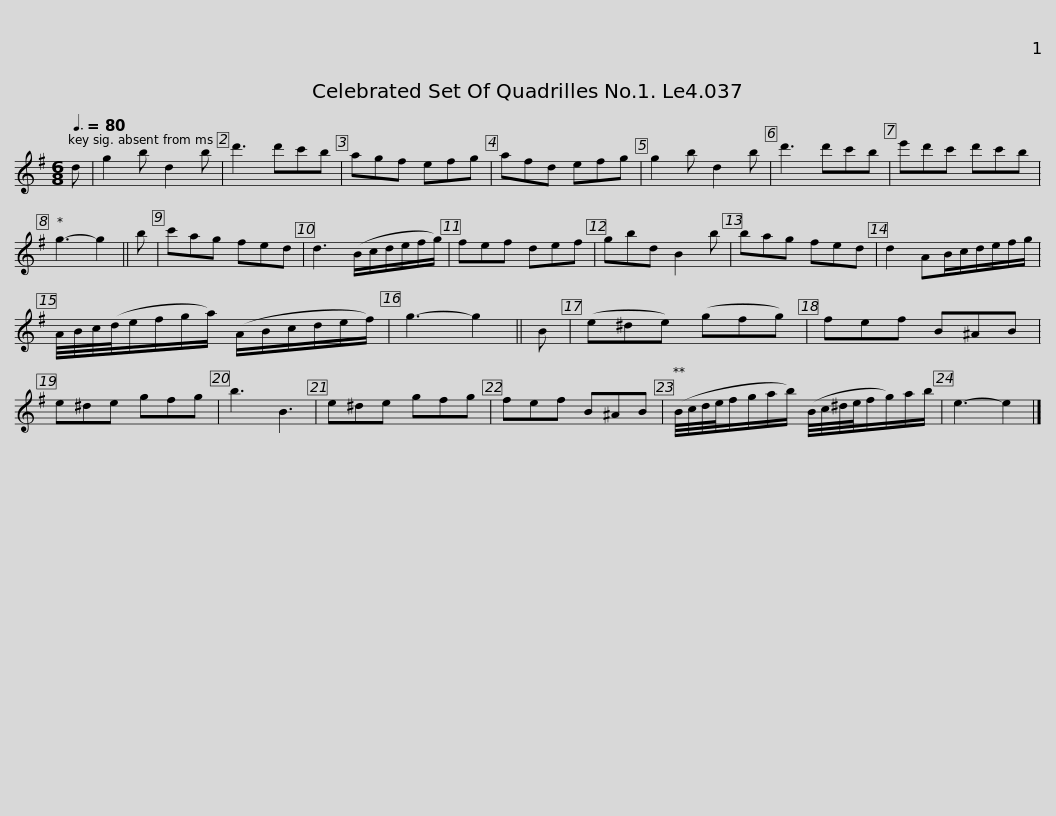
X:1
L:1/8
Q:3/8=80
M:6/8
I:linebreak $
K:G
V:1 treble
V:1
 d | g2 b d2 b | d'3 d'c'b | agf efg | afd efg | %5
 g2 b d2 b | d'3 d'c'b | e'd'c' d'c'b | g3- g2 ||$ b | %10
 c'ag fed | d3 (B/c/d/e/f/g/) | fef def | gbd B2 b | bag fed | %15
 d2 AB/c/d/e/f/g/ |$ A/4B/4c/4(d/4e/f/g/a/) (A/B/c/d/e/f/) | g3- g2 || B | (e^de) (gfg) | %20
 fef B^AB | e^de gfg | b3 B3 |$ e^de gfg | fef B^AB | %25
 (B/4c/4d/4e/4f/g/a/b/) (B/4c/4^d/4e/4f/g/)a/b/ | e3- e2 |] %27
